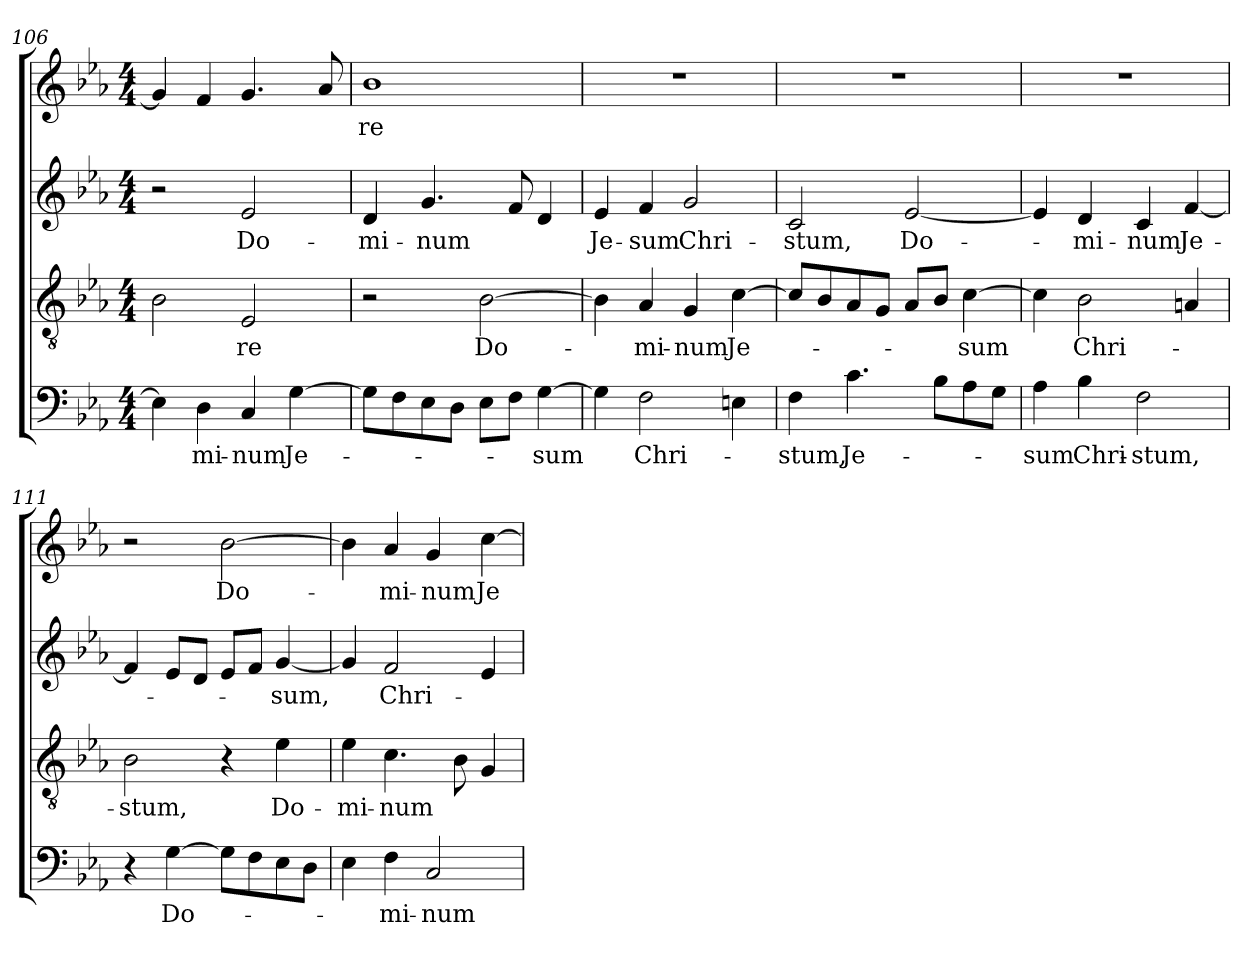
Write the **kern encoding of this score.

**kern	**text	**kern	**text	**kern	**text	**kern	**text
*part4	*part4	*part3	*part3	*part2	*part2	*part1	*part1
*staff4	*staff4	*staff3	*staff3	*staff2	*staff2	*staff1	*staff1
*clefF4	*	*clefGv2	*	*clefG2	*	*clefG2	*
*k[b-e-a-]	*	*k[b-e-a-]	*	*k[b-e-a-]	*	*k[b-e-a-]	*
*E-:	*	*E-:	*	*E-:	*	*E-:	*
*M4/4	*	*M4/4	*	*M4/4	*	*M4/4	*
=106	=106	=106	=106	=106	=106	=106	=106
4E-i\]	.	2B-i\	.	2r	.	4gi/]	.
!	!LO:LY:b:color=#000000	!	!	!	!	!	!
4Di\	-mi-	.	.	.	.	4fi/	.
!	!LO:LY:b:color=#000000	!	!	!	!	!	!
!	!	!	!LO:LY:b:color=#000000	!	!	!	!
!	!	!	!	!	!LO:LY:b:color=#000000	!	!
4Ci/	-num	2E-i/	-re	2e-i/	Do-	4.gi/	.
!	!LO:LY:b:color=#000000	!	!	!	!	!	!
[4Gi\	Je-	.	.	.	.	.	.
.	.	.	.	.	.	8a-i/	.
=107	=107	=107	=107	=107	=107	=107	=107
!	!	!	!	!	!LO:LY:b:color=#000000	!	!
!	!	!	!	!	!	!	!LO:LY:b:color=#000000
8Gi\L]	.	2r	.	4di/	-mi-	1b-i	-re
8Fi\	.	.	.	.	.	.	.
!	!	!	!	!	!LO:LY:b:color=#000000	!	!
8E-i\	.	.	.	4.gi/	-num	.	.
8Di\J	.	.	.	.	.	.	.
!	!	!	!LO:LY:b:color=#000000	!	!	!	!
8E-i\L	.	[2B-i\	Do-	.	.	.	.
8Fi\J	.	.	.	8fi/	.	.	.
!	!LO:LY:b:color=#000000	!	!	!	!	!	!
[4Gi\	-sum	.	.	4di/	.	.	.
!!LO:PB:g=z
=108	=108	=108	=108	=108	=108	=108	=108
!	!	!	!	!	!LO:LY:b:color=#000000	!	!
4Gi\]	.	4B-i\]	.	4e-i/	Je-	1r	.
!	!LO:LY:b:color=#000000	!	!	!	!	!	!
!	!	!	!LO:LY:b:color=#000000	!	!	!	!
!	!	!	!	!	!LO:LY:b:color=#000000	!	!
2Fi\	Chri-	4A-i/	-mi-	4fi/	-sum	.	.
!	!	!	!LO:LY:b:color=#000000	!	!	!	!
!	!	!	!	!	!LO:LY:b:color=#000000	!	!
.	.	4Gi/	-num	2gi/	Chri-	.	.
!	!	!	!LO:LY:b:color=#000000	!	!	!	!
4Eni\	.	[4ci\	Je-	.	.	.	.
=109	=109	=109	=109	=109	=109	=109	=109
!	!LO:LY:b:color=#000000	!	!	!	!	!	!
!	!	!	!	!	!LO:LY:b:color=#000000	!	!
4Fi\	-stum,	8ci/L]	.	2ci/	-stum,	1r	.
.	.	8B-i/	.	.	.	.	.
!	!LO:LY:b:color=#000000	!	!	!	!	!	!
4.ci\	Je-	8A-i/	.	.	.	.	.
.	.	8Gi/J	.	.	.	.	.
!	!	!	!	!	!LO:LY:b:color=#000000	!	!
.	.	8A-i/L	.	[2e-i/	Do-	.	.
8B-i\L	.	8B-i/J	.	.	.	.	.
!	!	!	!LO:LY:b:color=#000000	!	!	!	!
8A-i\	.	[4ci\	-sum	.	.	.	.
8Gi\J	.	.	.	.	.	.	.
=110	=110	=110	=110	=110	=110	=110	=110
!	!LO:LY:b:color=#000000	!	!	!	!	!	!
4A-i\	-sum	4ci\]	.	4e-i/]	.	1r	.
!	!LO:LY:b:color=#000000	!	!	!	!	!	!
!	!	!	!LO:LY:b:color=#000000	!	!	!	!
!	!	!	!	!	!LO:LY:b:color=#000000	!	!
4B-i\	Chri-	2B-i\	Chri-	4di/	-mi-	.	.
!	!LO:LY:b:color=#000000	!	!	!	!	!	!
!	!	!	!	!	!LO:LY:b:color=#000000	!	!
2Fi\	-stum,	.	.	4ci/	-num	.	.
!	!	!	!	!	!LO:LY:b:color=#000000	!	!
.	.	4Ani/	.	[4fi/	Je-	.	.
=111	=111	=111	=111	=111	=111	=111	=111
!	!	!	!LO:LY:b:color=#000000	!	!	!	!
4r	.	2B-i\	-stum,	4fi/]	.	2r	.
!	!LO:LY:b:color=#000000	!	!	!	!	!	!
[4Gi\	Do-	.	.	8e-i/L	.	.	.
.	.	.	.	8di/J	.	.	.
!	!	!	!	!	!	!	!LO:LY:b:color=#000000
8Gi\L]	.	4r	.	8e-i/L	.	[2b-i\	Do-
8Fi\	.	.	.	8fi/J	.	.	.
!	!	!	!LO:LY:b:color=#000000	!	!	!	!
!	!	!	!	!	!LO:LY:b:color=#000000	!	!
8E-i\	.	4e-i\	Do-	[4gi/	-sum,	.	.
8Di\J	.	.	.	.	.	.	.
!!LO:LB:g=z
=112	=112	=112	=112	=112	=112	=112	=112
!	!	!	!LO:LY:b:color=#000000	!	!	!	!
4E-i\	.	4e-i\	-mi-	4gi/]	.	4b-i\]	.
!	!LO:LY:b:color=#000000	!	!	!	!	!	!
!	!	!	!LO:LY:b:color=#000000	!	!	!	!
!	!	!	!	!	!LO:LY:b:color=#000000	!	!
!	!	!	!	!	!	!	!LO:LY:b:color=#000000
4Fi\	-mi-	4.ci\	-num	2fi/	Chri-	4a-i/	-mi-
!	!LO:LY:b:color=#000000	!	!	!	!	!	!
!	!	!	!	!	!	!	!LO:LY:b:color=#000000
2Ci/	-num	.	.	.	.	4gi/	-num
.	.	8B-i\	.	.	.	.	.
!	!	!	!	!	!	!	!LO:LY:b:color=#000000
.	.	4Gi/	.	4e-i/	.	[4cci\	Je-
=	=	=	=	=	=	=	=
*-	*-	*-	*-	*-	*-	*-	*-
